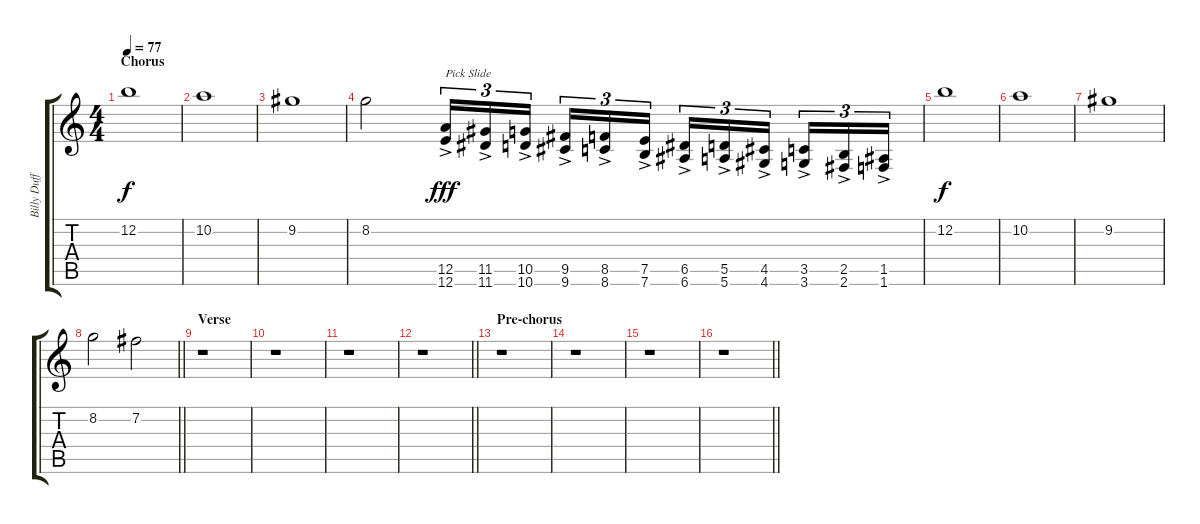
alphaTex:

\track ("Billy Duffy (Lead Guitar)" "Billy Duff") {instrument overdrivenguitar}
\staff {score tabs}
\tuning (E4 B3 G3 D3 A2 E2) {hide}
\ts (4 4)
\section ("" "Chorus")
\tempo 77
\clef g2
\ks c
12.2.1{dy f volume 13} |
10.2.1 |
9.2.1 |
8.2.2 (12.5{ac} 12.6{ac}).16{tu (3 2) txt "Pick Slide" dy fff instrument guitarfretnoise} (11.5{ac} 11.6{ac}).16{tu (3 2)} (10.5{ac} 10.6{ac}).16{tu (3 2)} (9.5{ac} 9.6{ac}).16{tu (3 2)} (8.5{ac} 8.6{ac}).16{tu (3 2)} (7.5{ac} 7.6{ac}).16{tu (3 2)} (6.5{ac} 6.6{ac}).16{tu (3 2)} (5.5{ac} 5.6{ac}).16{tu (3 2)} (4.5{ac} 4.6{ac}).16{tu (3 2)} (3.5{ac} 3.6{ac}).16{tu (3 2)} (2.5{ac} 2.6{ac}).16{tu (3 2)} (1.5{ac} 1.6{ac}).16{tu (3 2)} |
12.2.1{dy f instrument distortionguitar} |
10.2.1 |
9.2.1 |
\barLineRight lightlight
8.2.2 7.2.2 |
\section ("" "Verse")
r.1 |
r.1 |
r.1 |
\barLineRight lightlight
r.1 |
\section ("" "Pre-chorus")
r.1 |
r.1 |
r.1 |
\barLineRight lightlight
r.1
